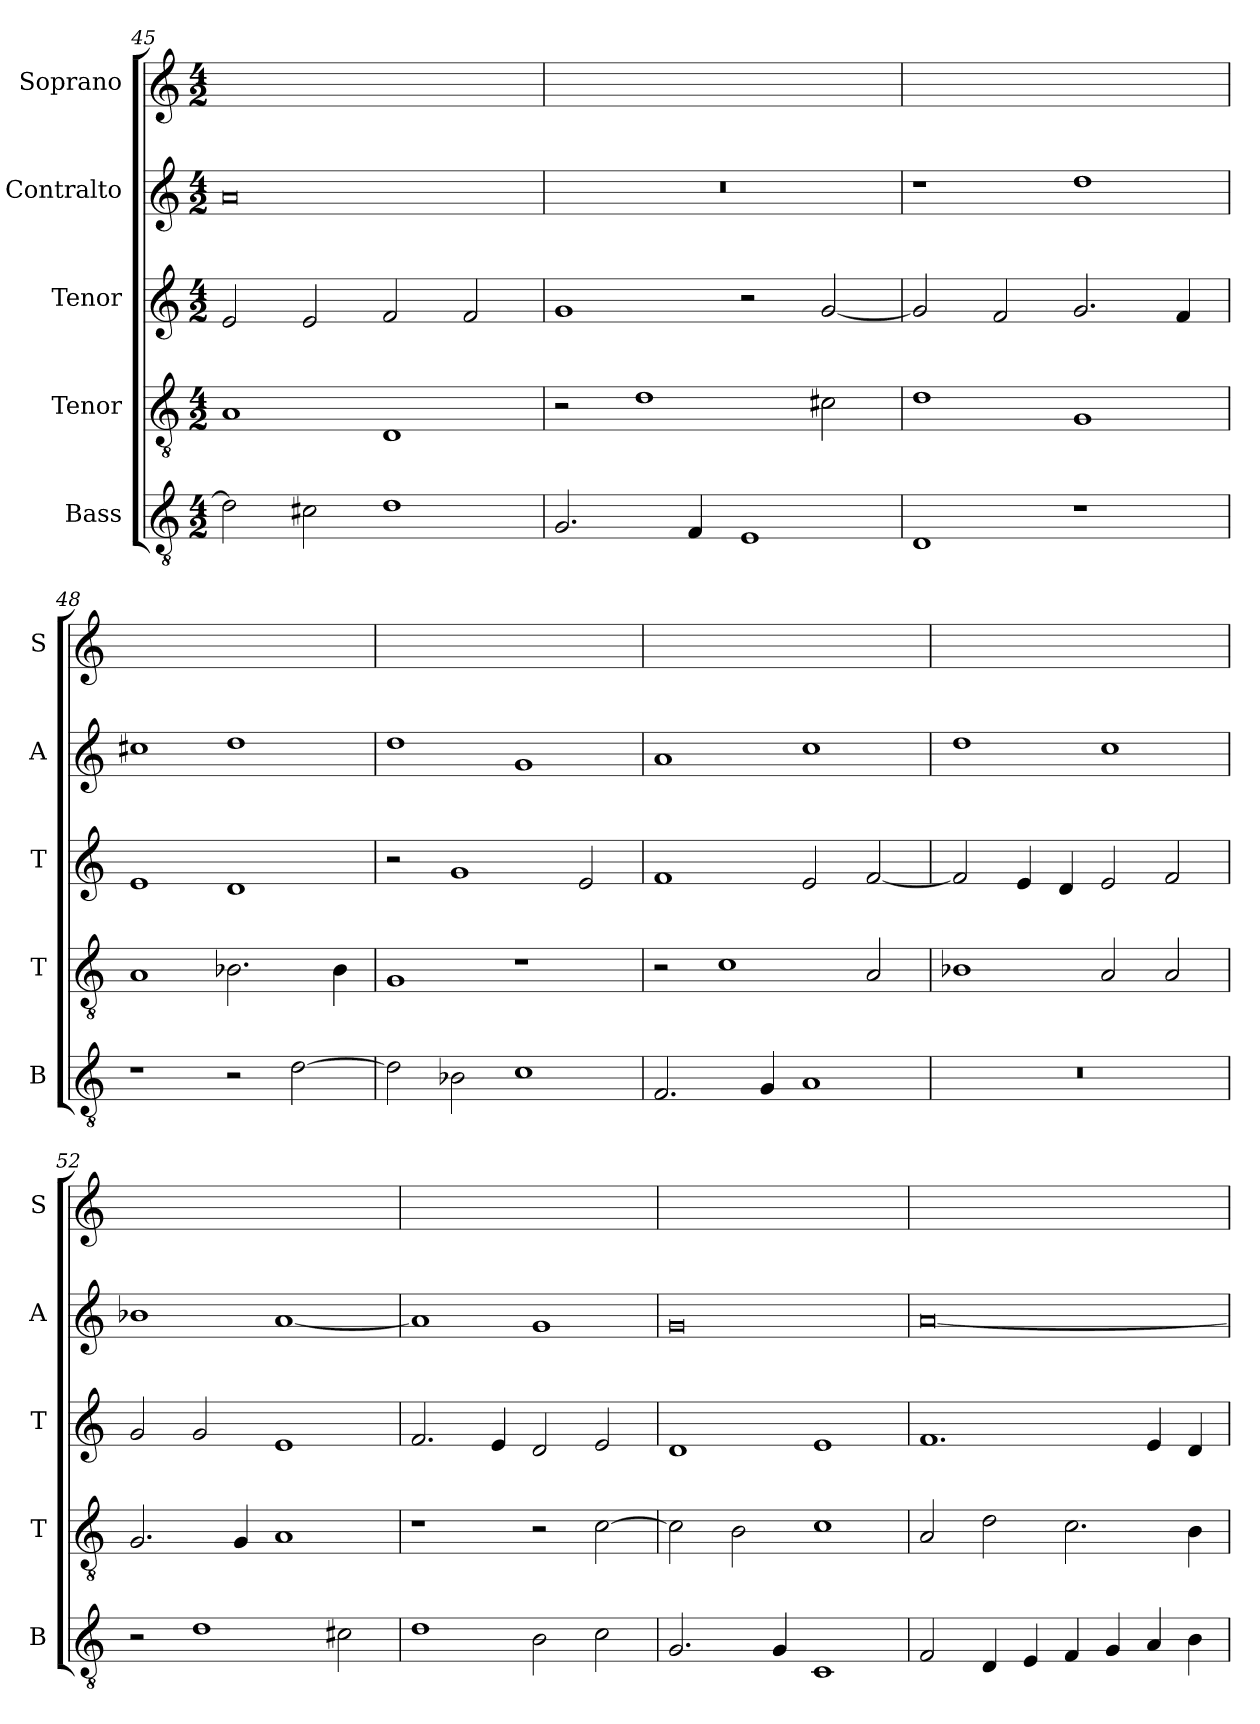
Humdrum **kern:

**kern	**kern	**kern	**kern	**kern
*part5	*part4	*part3	*part2	*part1
*staff5	*staff4	*staff3	*staff2	*staff1
*I"Bass	*I"Tenor	*I"Tenor	*I"Contralto	*I"Soprano
*I'B	*I'T	*I'T	*I'A	*I'S
*clefGv2	*clefGv2	*clefG2	*clefG2	*clefG2
*k[]	*k[]	*k[]	*k[]	*k[]
*D:dor	*D:dor	*D:dor	*D:dor	*D:dor
*M4/2	*M4/2	*M4/2	*M4/2	*M4/2
=45	=45	=45	=45	=45
2d]	1A	2e	0a	0ryy
2c#X	.	2e	.	.
1d	1D	2f	.	.
.	.	2f	.	.
=46	=46	=46	=46	=46
2.G	2r	1g	0r	0ryy
.	1d	.	.	.
4F	.	.	.	.
1E	.	2r	.	.
.	2c#X	[2g	.	.
=47	=47	=47	=47	=47
1D	1d	2g]	1r	0ryy
.	.	2f	.	.
1r	1G	2.g	1dd	.
.	.	4f	.	.
=48	=48	=48	=48	=48
1r	1A	1e	1cc#X	0ryy
2r	2.B-X	1d	1dd	.
[2d	.	.	.	.
.	4B-	.	.	.
=49	=49	=49	=49	=49
2d]	1G	2r	1dd	0ryy
2B-X	.	1g	.	.
1c	1r	.	1g	.
.	.	2e	.	.
=50	=50	=50	=50	=50
2.F	2r	1f	1a	0ryy
.	1c	.	.	.
4G	.	.	.	.
1A	.	2e	1cc	.
.	2A	[2f	.	.
=51	=51	=51	=51	=51
0r	1B-X	2f]	1dd	0ryy
.	.	4e	.	.
.	.	4d	.	.
.	2A	2e	1cc	.
.	2A	2f	.	.
=52	=52	=52	=52	=52
2r	2.G	2g	1b-X	0ryy
1d	.	2g	.	.
.	4G	.	.	.
.	1A	1e	[1a	.
2c#X	.	.	.	.
=53	=53	=53	=53	=53
1d	1r	2.f	1a]	0ryy
.	.	4e	.	.
2B	2r	2d	1g	.
2c	[2c	2e	.	.
=54	=54	=54	=54	=54
2.G	2c]	1d	0g	0ryy
.	2B	.	.	.
4G	.	.	.	.
1C	1c	1e	.	.
=55	=55	=55	=55	=55
2F	2A	1.f	[0a	0ryy
4D	2d	.	.	.
4E	.	.	.	.
4F	2.c	.	.	.
4G	.	.	.	.
4A	.	4e	.	.
4B	4B	4d	.	.
=	=	=	=	=
*-	*-	*-	*-	*-
